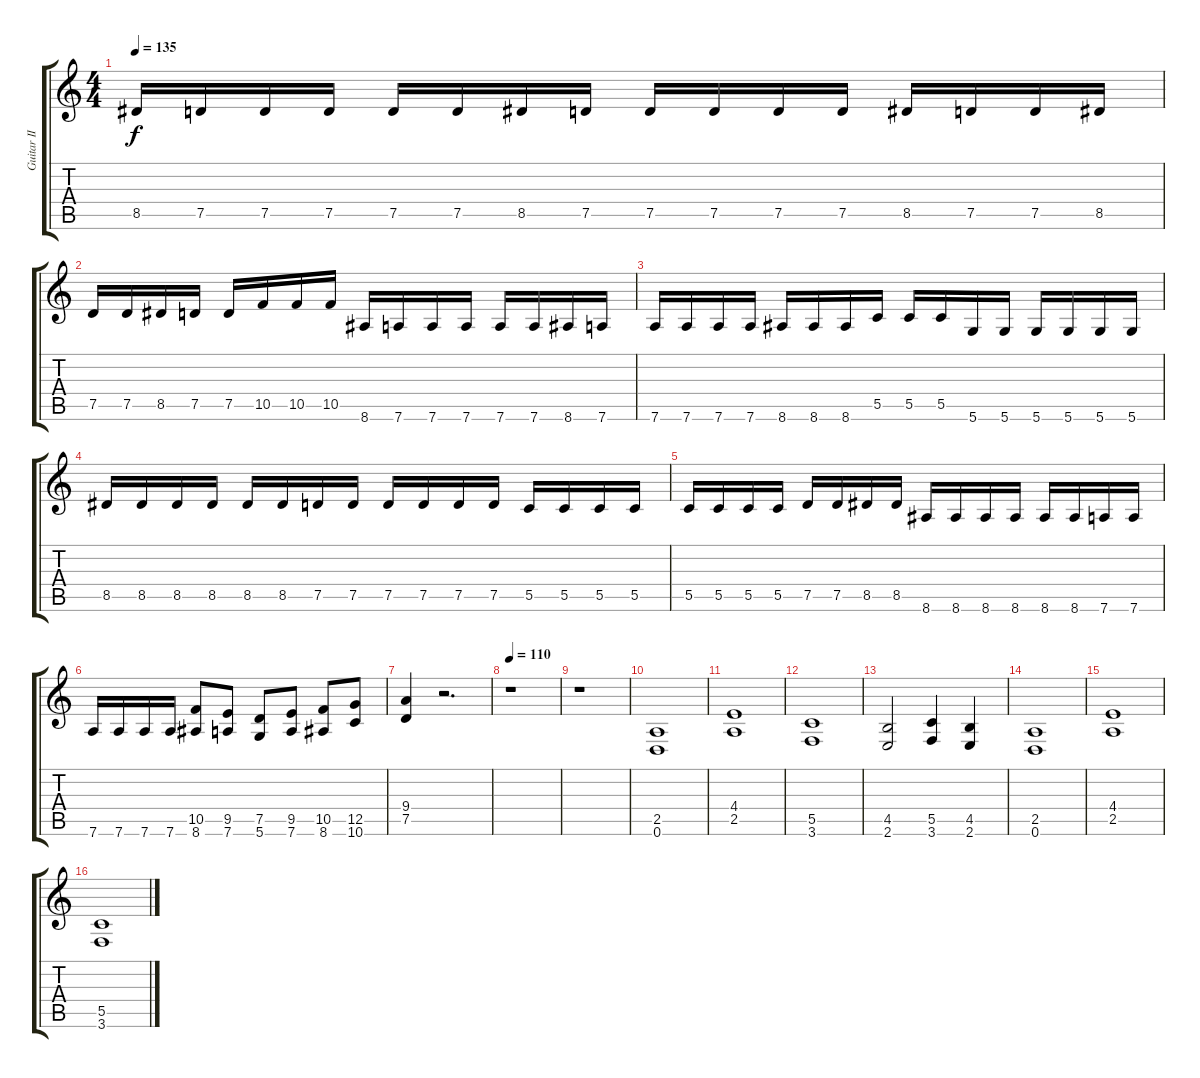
\track ("Guitar II" "Guitar II") {instrument distortionguitar}
\staff {score tabs}
\tuning (D4 A3 F3 C3 G2 D2) {hide}
\ts (4 4)
\tempo 135
\clef g2
\ks c
8.5.16{dy f} 7.5.16 7.5.16 7.5.16 7.5.16 7.5.16 8.5.16 7.5.16 7.5.16 7.5.16 7.5.16 7.5.16 8.5.16 7.5.16 7.5.16 8.5.16 |
7.5.16 7.5.16 8.5.16 7.5.16 7.5.16 10.5.16 10.5.16 10.5.16 8.6.16 7.6.16 7.6.16 7.6.16 7.6.16 7.6.16 8.6.16 7.6.16 |
7.6.16 7.6.16 7.6.16 7.6.16 8.6.16 8.6.16 8.6.16 5.5.16 5.5.16 5.5.16 5.6.16 5.6.16 5.6.16 5.6.16 5.6.16 5.6.16 |
8.5.16 8.5.16 8.5.16 8.5.16 8.5.16 8.5.16 7.5.16 7.5.16 7.5.16 7.5.16 7.5.16 7.5.16 5.5.16 5.5.16 5.5.16 5.5.16 |
5.5.16 5.5.16 5.5.16 5.5.16 7.5.16 7.5.16 8.5.16 8.5.16 8.6.16 8.6.16 8.6.16 8.6.16 8.6.16 8.6.16 7.6.16 7.6.16 |
7.6.16 7.6.16 7.6.16 7.6.16 (10.5 8.6).8 (9.5 7.6).8 (7.5 5.6).8 (9.5 7.6).8 (10.5 8.6).8 (12.5 10.6).8 |
(9.4 7.5).4 r.2{d} |
\tempo 110
r.1 |
r.1 |
(2.5 0.6).1 |
(4.4 2.5).1 |
(5.5 3.6).1 |
(4.5 2.6).2 (5.5 3.6).4 (4.5 2.6).4 |
(2.5 0.6).1 |
(4.4 2.5).1 |
(5.5 3.6).1
